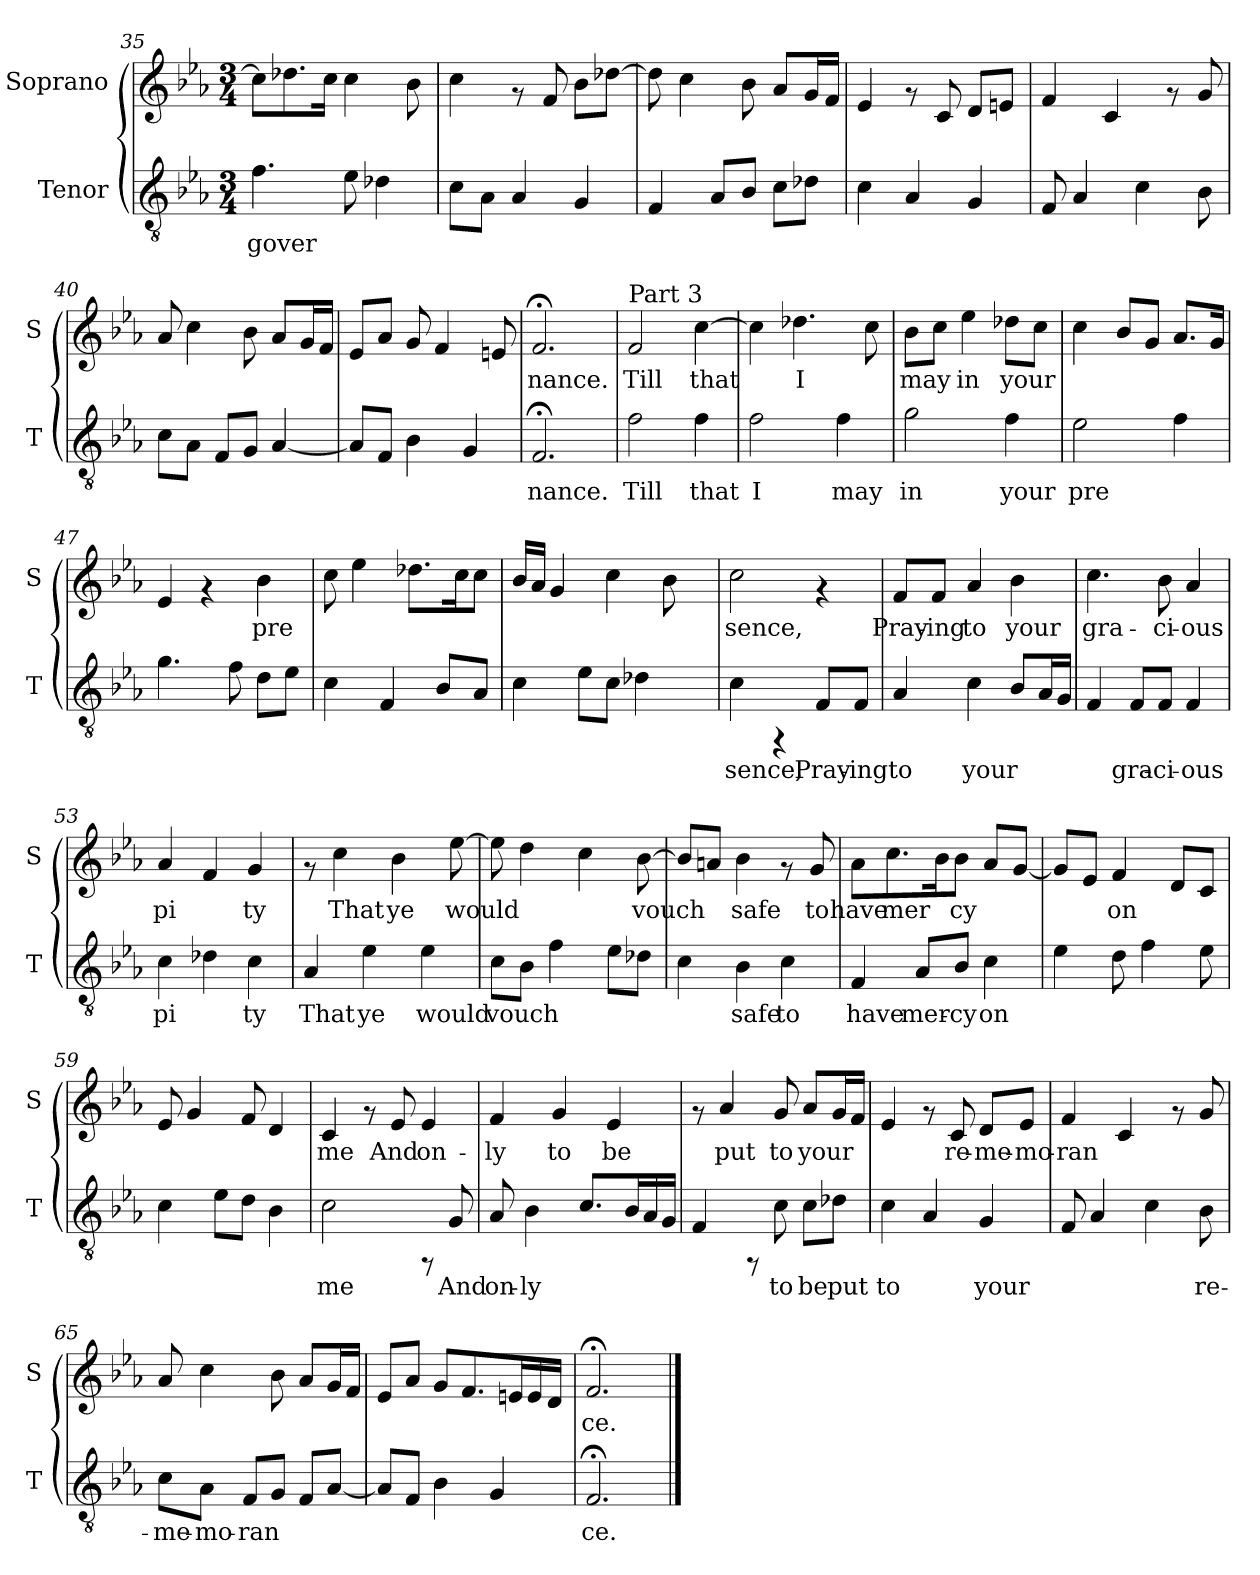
**kern	**text	**kern	**text
*part2	*part2	*part1	*part1
*staff2	*staff2	*staff1	*staff1
*I"Tenor	*	*I"Soprano	*
*I'T	*	*I'S	*
*clefGv2	*	*clefG2	*
*k[b-e-a-]	*	*k[b-e-a-]	*
*E-:	*	*E-:	*
*M3/4	*	*M3/4	*
=35	=35	=35	=35
!	!LO:LY:b:cj	!	!LO:LY:b:cj
4.f\	-gover-	8cc\L]	--
!	!	!	!LO:LY:b:cj
.	.	8.dd-X\	--
!	!	!	!LO:LY:b:cj
.	.	16cc\J	--
!	!LO:LY:b:cj	!	!LO:LY:b:cj
8e-\	--	4cc\	--
!	!LO:LY:b:cj	!	!
4d-X\	--	.	.
!	!	!	!LO:LY:b:cj
.	.	8b-\	--
=36	=36	=36	=36
!	!LO:LY:b:cj	!	!LO:LY:b:cj
8c\L	--	4cc\	--
!	!LO:LY:b:cj	!	!
8A-\J	--	.	.
!	!LO:LY:b:cj	!	!
4A-/	--	8rf	.
!	!	!	!LO:LY:b:cj
.	.	8f/	--
!	!LO:LY:b:cj	!	!LO:LY:b:cj
4G/	--	8b-\L	--
!	!	!	!LO:LY:b:cj
.	.	[>8dd-X\J	--
=37	=37	=37	=37
!	!LO:LY:b:cj	!	!LO:LY:b:cj
4F/	--	8dd-\]	--
!	!	!	!LO:LY:b:cj
.	.	4cc\	--
!	!LO:LY:b:cj	!	!
8A-/L	--	.	.
!	!LO:LY:b:cj	!	!LO:LY:b:cj
8B-/J	--	8b-\	--
!	!LO:LY:b:cj	!	!LO:LY:b:cj
8c\L	--	8a-/L	--
!	!LO:LY:b:cj	!	!LO:LY:b:cj
8d-X\J	--	16g/	--
!	!	!	!LO:LY:b:cj
.	.	16f/J	--
=38	=38	=38	=38
!	!LO:LY:b:cj	!	!LO:LY:b:cj
4c\	--	4e-/	--
!	!LO:LY:b:cj	!	!
4A-/	--	8rf	.
!	!	!	!LO:LY:b:cj
.	.	8c/	--
!	!LO:LY:b:cj	!	!LO:LY:b:cj
4G/	--	8d/L	--
!	!	!	!LO:LY:b:cj
.	.	8en/J	--
=39	=39	=39	=39
!	!LO:LY:b:cj	!	!LO:LY:b:cj
8F/	--	4f/	--
!	!LO:LY:b:cj	!	!
4A-/	--	.	.
!	!	!	!LO:LY:b:cj
.	.	4c/	--
!	!LO:LY:b:cj	!	!
4c\	--	.	.
.	.	8rf	.
!	!LO:LY:b:cj	!	!LO:LY:b:cj
8B-\	--	8g/	--
!!LO:LB:g=z
=40	=40	=40	=40
!	!LO:LY:b:cj	!	!LO:LY:b:cj
8c\L	--	8a-/	--
!	!LO:LY:b:cj	!	!LO:LY:b:cj
8A-\J	--	4cc\	--
!	!LO:LY:b:cj	!	!
8F/L	--	.	.
!	!LO:LY:b:cj	!	!LO:LY:b:cj
8G/J	--	8b-\	--
!	!LO:LY:b:cj	!	!LO:LY:b:cj
[<4A-/	--	8a-/L	--
!	!	!	!LO:LY:b:cj
.	.	16g/	--
!	!	!	!LO:LY:b:cj
.	.	16f/J	--
=41	=41	=41	=41
!	!LO:LY:b:cj	!	!LO:LY:b:cj
8A-/L]	--	8e-/L	--
!	!LO:LY:b:cj	!	!LO:LY:b:cj
8F/J	--	8a-/J	--
!	!LO:LY:b:cj	!	!LO:LY:b:cj
4B-\	--	8g/	--
!	!	!	!LO:LY:b:cj
.	.	4f/	--
!	!LO:LY:b:cj	!	!
4G/	--	.	.
!	!	!	!LO:LY:b:cj
.	.	8en/	--
=42	=42	=42	=42
!	!LO:LY:b:cj	!	!LO:LY:b:cj
2.F;</	-nance.	2.f;</	-nance.
=43	=43	=43	=43
!	!	!LO:TX:a:t=Part 3	!
!	!LO:LY:b:cj	!	!LO:LY:b:cj
2f\	Till	2f/	Till
!	!LO:LY:b:cj	!	!LO:LY:b:cj
4f\	that	[>4cc\	that
=44	=44	=44	=44
!	!LO:LY:b:cj	!	!LO:LY:b:cj
2f\	I	4cc\]	.
!	!	!	!LO:LY:b:cj
.	.	4.dd-X\	I-
!	!LO:LY:b:cj	!	!
4f\	may	.	.
!	!	!	!LO:LY:b:cj
.	.	8cc\	--
=45	=45	=45	=45
!	!LO:LY:b:cj	!	!LO:LY:b:cj
2g\	in	8b-\L	-may-
!	!	!	!LO:LY:b:cj
.	.	8cc\J	--
!	!	!	!LO:LY:b:cj
.	.	4ee-\	-in
!	!LO:LY:b:cj	!	!LO:LY:b:cj
4f\	your	8dd-X\L	your-
!	!	!	!LO:LY:b:cj
.	.	8cc\J	--
=46	=46	=46	=46
!	!LO:LY:b:cj	!	!LO:LY:b:cj
2e-\	pre-	4cc\	--
!	!	!	!LO:LY:b:cj
.	.	8b-/L	--
!	!	!	!LO:LY:b:cj
.	.	8g/J	--
!	!LO:LY:b:cj	!	!LO:LY:b:cj
4f\	--	8.a-/L	--
!	!	!	!LO:LY:b:cj
.	.	16g/J	--
=47	=47	=47	=47
!	!LO:LY:b:cj	!	!LO:LY:b:cj
4.g\	--	4e-/	--
.	.	4rf	.
!	!LO:LY:b:cj	!	!
8f\	--	.	.
!	!LO:LY:b:cj	!	!LO:LY:b:cj
8d\L	--	4b-\	-pre-
!	!LO:LY:b:cj	!	!
8e-\J	--	.	.
=48	=48	=48	=48
!	!LO:LY:b:cj	!	!LO:LY:b:cj
4c\	--	8cc\	--
!	!	!	!LO:LY:b:cj
.	.	4ee-\	--
!	!LO:LY:b:cj	!	!
4F/	--	.	.
!	!	!	!LO:LY:b:cj
.	.	8.dd-X\L	--
!	!LO:LY:b:cj	!	!
8B-/L	--	.	.
!	!	!	!LO:LY:b:cj
.	.	16cc\	--
!	!LO:LY:b:cj	!	!LO:LY:b:cj
8A-/J	--	8cc\J	--
!!LO:LB:g=z
=49	=49	=49	=49
!	!LO:LY:b:cj	!	!LO:LY:b:cj
4c\	--	16b-/L	--
!	!	!	!LO:LY:b:cj
.	.	16a-/J	--
!	!	!	!LO:LY:b:cj
.	.	4g/	--
!	!LO:LY:b:cj	!	!
8e-\L	--	.	.
!	!LO:LY:b:cj	!	!LO:LY:b:cj
8c\J	--	4cc\	--
!	!LO:LY:b:cj	!	!
4d-X\	--	.	.
!	!	!	!LO:LY:b:cj
.	.	8b-\	--
=50	=50	=50	=50
!	!LO:LY:b:cj	!	!LO:LY:b:cj
4c\	-sence,	2cc\	-sence,
4rFF	.	.	.
!	!LO:LY:b:cj	!	!
8F/L	Pray-	4rf	.
!	!LO:LY:b:cj	!	!
8F/J	-ing	.	.
=51	=51	=51	=51
!	!LO:LY:b:cj	!	!LO:LY:b:cj
4A-/	to	8f/L	Pray-
!	!	!	!LO:LY:b:cj
.	.	8f/J	-ing
!	!LO:LY:b:cj	!	!LO:LY:b:cj
4c\	your-	4a-/	to
!	!LO:LY:b:cj	!	!LO:LY:b:cj
8B-/L	--	4b-\	your
!	!LO:LY:b:cj	!	!
16A-/	--	.	.
!	!LO:LY:b:cj	!	!
16G/J	--	.	.
=52	=52	=52	=52
!	!LO:LY:b:cj	!	!LO:LY:b:cj
4F/	--	4.cc\	gra-
!	!LO:LY:b:cj	!	!
8F/L	-gra-	.	.
!	!LO:LY:b:cj	!	!LO:LY:b:cj
8F/J	-ci-	8b-\	-ci-
!	!LO:LY:b:cj	!	!LO:LY:b:cj
4F/	-ous	4a-/	-ous
=53	=53	=53	=53
!	!LO:LY:b:cj	!	!LO:LY:b:cj
4c\	pi-	4a-/	pi-
!	!LO:LY:b:cj	!	!LO:LY:b:cj
4d-X\	--	4f/	--
!	!LO:LY:b:cj	!	!LO:LY:b:cj
4c\	-ty	4g/	-ty
=54	=54	=54	=54
!	!LO:LY:b:cj	!	!
4A-/	That	8rf	.
!	!	!	!LO:LY:b:cj
.	.	4cc\	That
!	!LO:LY:b:cj	!	!
4e-\	ye	.	.
!	!	!	!LO:LY:b:cj
.	.	4b-\	ye
!	!LO:LY:b:cj	!	!
4e-\	would	.	.
!	!	!	!LO:LY:b:cj
.	.	[>8ee-\	would-
=55	=55	=55	=55
!	!LO:LY:b:cj	!	!LO:LY:b:cj
8c\L	vouch-	8ee-\]	--
!	!LO:LY:b:cj	!	!LO:LY:b:cj
8B-\J	--	4dd\	--
!	!LO:LY:b:cj	!	!
4f\	--	.	.
!	!	!	!LO:LY:b:cj
.	.	4cc\	--
!	!LO:LY:b:cj	!	!
8e-\L	--	.	.
!	!LO:LY:b:cj	!	!LO:LY:b:cj
8d-X\J	--	[>8b-\	-vouch-
=56	=56	=56	=56
!	!LO:LY:b:cj	!	!LO:LY:b:cj
4c\	--	8b-/L]	--
!	!	!	!LO:LY:b:cj
.	.	8an/J	--
!	!LO:LY:b:cj	!	!LO:LY:b:cj
4B-\	-safe	4b-\	-safe
!	!LO:LY:b:cj	!	!
4c\	to	8rf	.
!	!	!	!LO:LY:b:cj
.	.	8g/	to
!!LO:PB:g=z
=57	=57	=57	=57
!	!LO:LY:b:cj	!	!LO:LY:b:cj
4F/	have	8a-\L	have
!	!	!	!LO:LY:b:cj
.	.	8.cc\	mer-
!	!LO:LY:b:cj	!	!
8A-/L	mer-	.	.
!	!	!	!LO:LY:b:cj
.	.	16b-\	--
!	!LO:LY:b:cj	!	!LO:LY:b:cj
8B-/J	-cy	8b-\J	-cy-
!	!LO:LY:b:cj	!	!LO:LY:b:cj
4c\	on-	8a-/L	--
!	!	!	!LO:LY:b:cj
.	.	[<8g/J	--
=58	=58	=58	=58
!	!LO:LY:b:cj	!	!LO:LY:b:cj
4e-\	--	8g/L]	--
!	!	!	!LO:LY:b:cj
.	.	8e-/J	--
!	!LO:LY:b:cj	!	!LO:LY:b:cj
8d\	--	4f/	-on-
!	!LO:LY:b:cj	!	!
4f\	--	.	.
!	!	!	!LO:LY:b:cj
.	.	8d/L	--
!	!LO:LY:b:cj	!	!LO:LY:b:cj
8e-\	--	8c/J	--
=59	=59	=59	=59
!	!LO:LY:b:cj	!	!LO:LY:b:cj
4c\	--	8e-/	--
!	!	!	!LO:LY:b:cj
.	.	4g/	--
!	!LO:LY:b:cj	!	!
8e-\L	--	.	.
!	!LO:LY:b:cj	!	!LO:LY:b:cj
8d\J	--	8f/	--
!	!LO:LY:b:cj	!	!LO:LY:b:cj
4B-\	--	4d/	--
=60	=60	=60	=60
!	!LO:LY:b:cj	!	!LO:LY:b:cj
2c\	-me	4c/	-me
.	.	8rf	.
!	!	!	!LO:LY:b:cj
.	.	8e-/	And
!	!	!	!LO:LY:b:cj
8rFF	.	4e-/	on-
!	!LO:LY:b:cj	!	!
8G/	And	.	.
=61	=61	=61	=61
!	!LO:LY:b:cj	!	!LO:LY:b:cj
8A-/	on-	4f/	-ly
!	!LO:LY:b:cj	!	!
4B-\	-ly-	.	.
!	!	!	!LO:LY:b:cj
.	.	4g/	to
!	!LO:LY:b:cj	!	!
8.c/L	--	.	.
!	!	!	!LO:LY:b:cj
.	.	4e-/	be
!	!LO:LY:b:cj	!	!
16B-/	--	.	.
!	!LO:LY:b:cj	!	!
16A-/	--	.	.
!	!LO:LY:b:cj	!	!
16G/J	--	.	.
=62	=62	=62	=62
!	!LO:LY:b:cj	!	!
4F/	--	8rf	.
!	!	!	!LO:LY:b:cj
.	.	4a-/	put
8rFF	.	.	.
!	!LO:LY:b:cj	!	!LO:LY:b:cj
8c\	-to	8g/	to
!	!LO:LY:b:cj	!	!LO:LY:b:cj
8c\L	be	8a-/L	your-
!	!LO:LY:b:cj	!	!LO:LY:b:cj
8d-X\J	put	16g/	--
!	!	!	!LO:LY:b:cj
.	.	16f/J	--
=63	=63	=63	=63
!	!LO:LY:b:cj	!	!LO:LY:b:cj
4c\	to-	4e-/	--
!	!LO:LY:b:cj	!	!
4A-/	--	8rf	.
!	!	!	!LO:LY:b:cj
.	.	8c/	-re-
!	!LO:LY:b:cj	!	!LO:LY:b:cj
4G/	-your-	8d/L	-me-
!	!	!	!LO:LY:b:cj
.	.	8e-/J	-mo-
!!LO:LB:g=z
=64	=64	=64	=64
!	!LO:LY:b:cj	!	!LO:LY:b:cj
8F/	--	4f/	-ran-
!	!LO:LY:b:cj	!	!
4A-/	--	.	.
!	!	!	!LO:LY:b:cj
.	.	4c/	--
!	!LO:LY:b:cj	!	!
4c\	--	.	.
.	.	8rf	.
!	!LO:LY:b:cj	!	!LO:LY:b:cj
8B-\	-re-	8g/	--
=65	=65	=65	=65
!	!LO:LY:b:cj	!	!LO:LY:b:cj
8c\L	-me-	8a-/	--
!	!LO:LY:b:cj	!	!LO:LY:b:cj
8A-\J	-mo-	4cc\	--
!	!LO:LY:b:cj	!	!
8F/L	-ran-	.	.
!	!LO:LY:b:cj	!	!LO:LY:b:cj
8G/J	--	8b-\	--
!	!LO:LY:b:cj	!	!LO:LY:b:cj
8F/L	--	8a-/L	--
!	!LO:LY:b:cj	!	!LO:LY:b:cj
[<8A-/J	--	16g/	--
!	!	!	!LO:LY:b:cj
.	.	16f/J	--
=66	=66	=66	=66
!	!LO:LY:b:cj	!	!LO:LY:b:cj
8A-/L]	--	8e-/L	--
!	!LO:LY:b:cj	!	!LO:LY:b:cj
8F/J	--	8a-/J	--
!	!LO:LY:b:cj	!	!LO:LY:b:cj
4B-\	--	8g/L	--
!	!	!	!LO:LY:b:cj
.	.	8.f/	--
!	!LO:LY:b:cj	!	!
4G/	--	.	.
!	!	!	!LO:LY:b:cj
.	.	16en/	--
!	!	!	!LO:LY:b:cj
.	.	16e/	--
!	!	!	!LO:LY:b:cj
.	.	16d/J	--
=67	=67	=67	=67
!	!LO:LY:b:cj	!	!LO:LY:b:cj
2.F;</	-ce.	2.f;</	-ce.
==	==	==	==
*-	*-	*-	*-
